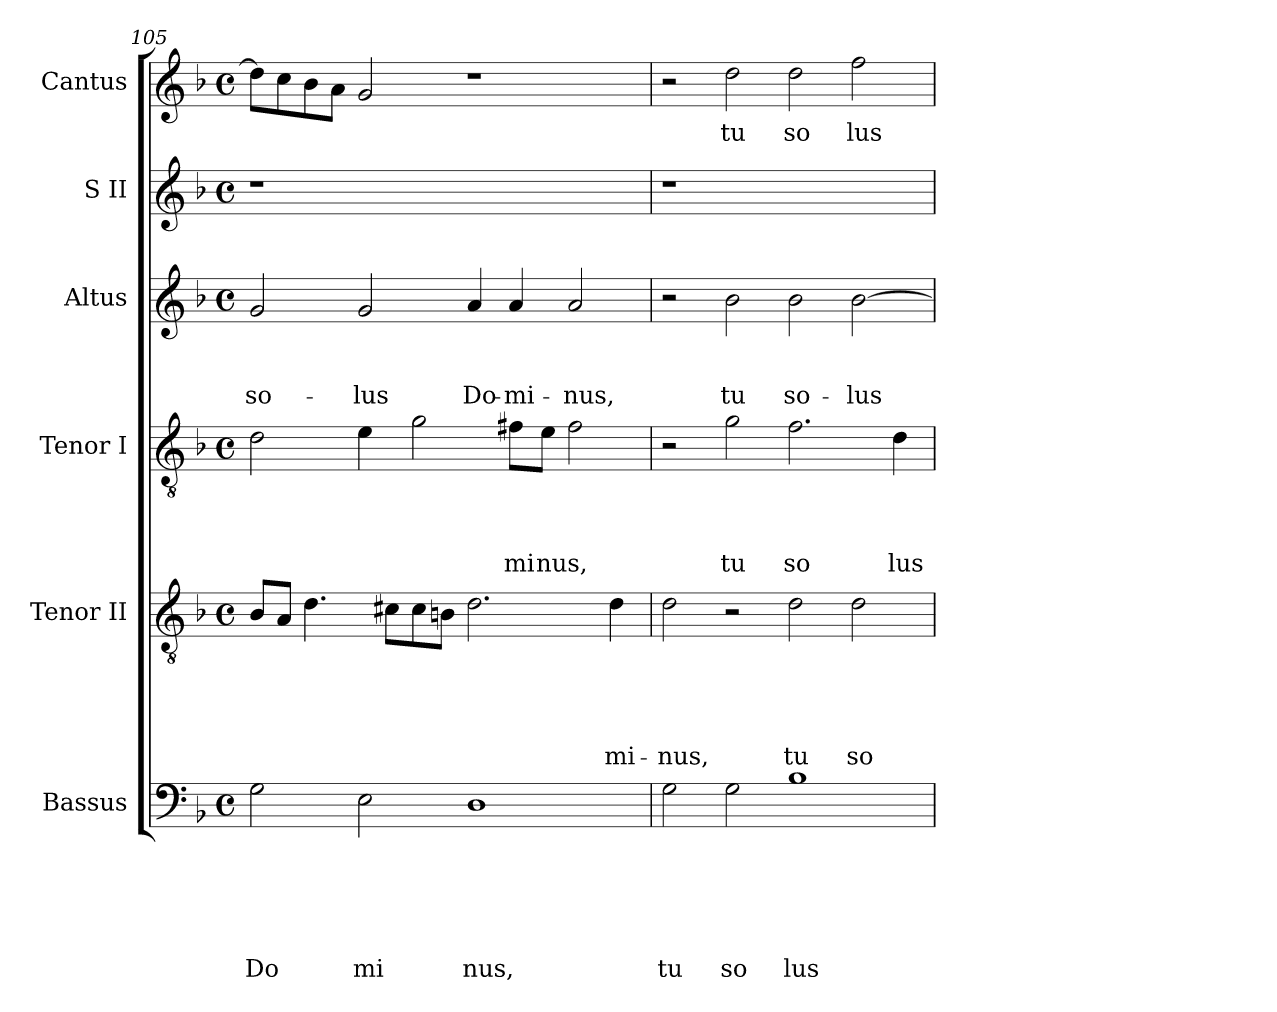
**kern	**text	**text	**text	**text	**text	**text	**kern	**text	**text	**text	**text	**text	**kern	**text	**text	**text	**text	**kern	**text	**text	**text	**kern	**kern	**text
*part6	*part6	*part6	*part6	*part6	*part6	*part6	*part5	*part5	*part5	*part5	*part5	*part5	*part4	*part4	*part4	*part4	*part4	*part3	*part3	*part3	*part3	*part2	*part1	*part1
*staff6	*staff6	*staff6	*staff6	*staff6	*staff6	*staff6	*staff5	*staff5	*staff5	*staff5	*staff5	*staff5	*staff4	*staff4	*staff4	*staff4	*staff4	*staff3	*staff3	*staff3	*staff3	*staff2	*staff1	*staff1
*I"Bassus	*	*	*	*	*	*	*I"Tenor II	*	*	*	*	*	*I"Tenor I	*	*	*	*	*I"Altus	*	*	*	*I"S II	*I"Cantus	*
*I'B	*	*	*	*	*	*	*I'T II	*	*	*	*	*	*I'T I	*	*	*	*	*I'A	*	*	*	*	*	*
!!LO:LB:g=z
*clefF4	*	*	*	*	*	*	*clefGv2	*	*	*	*	*	*clefGv2	*	*	*	*	*clefG2	*	*	*	*clefG2	*clefG2	*
*k[b-]	*	*	*	*	*	*	*k[b-]	*	*	*	*	*	*k[b-]	*	*	*	*	*k[b-]	*	*	*	*k[b-]	*k[b-]	*
*F:	*	*	*	*	*	*	*F:	*	*	*	*	*	*F:	*	*	*	*	*F:	*	*	*	*F:	*F:	*
*M4/4	*	*	*	*	*	*	*M4/4	*	*	*	*	*	*M4/4	*	*	*	*	*M4/4	*	*	*	*M4/4	*M4/4	*
*met(c)	*	*	*	*	*	*	*met(c)	*	*	*	*	*	*met(c)	*	*	*	*	*met(c)	*	*	*	*met(c)	*met(c)	*
=105	=105	=105	=105	=105	=105	=105	=105	=105	=105	=105	=105	=105	=105	=105	=105	=105	=105	=105	=105	=105	=105	=105	=105	=105
!	!	!	!	!	!	!LO:LY:b	!	!	!	!	!	!	!	!	!	!	!	!	!	!	!LO:LY:b	!	!	!
2G\	.	.	.	.	.	Do	8B-/L	.	.	.	.	.	2d\	.	.	.	.	2g/	.	.	so-	1r	8dd\L]	.
.	.	.	.	.	.	.	8A/J	.	.	.	.	.	.	.	.	.	.	.	.	.	.	.	8cc\	.
.	.	.	.	.	.	.	4.d\	.	.	.	.	.	.	.	.	.	.	.	.	.	.	.	8b-\	.
.	.	.	.	.	.	.	.	.	.	.	.	.	.	.	.	.	.	.	.	.	.	.	8a\J	.
!	!	!	!	!	!	!LO:LY:b	!	!	!	!	!	!	!	!	!	!	!	!	!	!	!LO:LY:b	!	!	!
2E\	.	.	.	.	.	mi	.	.	.	.	.	.	4e\	.	.	.	.	2g/	.	.	-lus	.	2g/	.
.	.	.	.	.	.	.	8c#\L	.	.	.	.	.	.	.	.	.	.	.	.	.	.	.	.	.
.	.	.	.	.	.	.	8c#\	.	.	.	.	.	2g\	.	.	.	.	.	.	.	.	.	.	.
.	.	.	.	.	.	.	8Bn\J	.	.	.	.	.	.	.	.	.	.	.	.	.	.	.	.	.
!	!	!	!	!	!	!LO:LY:b	!	!	!	!	!	!	!	!	!	!	!	!	!	!	!LO:LY:b	!	!	!
1D	.	.	.	.	.	nus,	2.d\	.	.	.	.	.	.	.	.	.	.	4a/	.	.	Do-	1ryy	1r	.
!	!	!	!	!	!	!	!	!	!	!	!	!	!	!	!	!	!LO:LY:b	!	!	!	!LO:LY:b	!	!	!
.	.	.	.	.	.	.	.	.	.	.	.	.	8f#X\L	.	.	.	mi	4a/	.	.	-mi-	.	.	.
!	!	!	!	!	!	!	!	!	!	!	!	!	!	!	!	!	!LO:LY:b	!	!	!	!	!	!	!
.	.	.	.	.	.	.	.	.	.	.	.	.	8e\J	.	.	.	nus,	.	.	.	.	.	.	.
!	!	!	!	!	!	!	!	!	!	!	!	!	!	!	!	!	!	!	!	!	!LO:LY:b	!	!	!
.	.	.	.	.	.	.	.	.	.	.	.	.	2f#\	.	.	.	.	2a/	.	.	-nus,	.	.	.
!	!	!	!	!	!	!	!	!	!	!	!	!LO:LY:b	!	!	!	!	!	!	!	!	!	!	!	!
.	.	.	.	.	.	.	4d\	.	.	.	.	mi-	.	.	.	.	.	.	.	.	.	.	.	.
=106	=106	=106	=106	=106	=106	=106	=106	=106	=106	=106	=106	=106	=106	=106	=106	=106	=106	=106	=106	=106	=106	=106	=106	=106
!	!	!	!	!	!	!LO:LY:b	!	!	!	!	!	!LO:LY:b	!	!	!	!	!	!	!	!	!	!	!	!
2G\	.	.	.	.	.	tu	2d\	.	.	.	.	-nus,	2r	.	.	.	.	2r	.	.	.	1r	2r	.
!	!	!	!	!	!	!LO:LY:b	!	!	!	!	!	!	!	!	!	!	!LO:LY:b	!	!	!	!LO:LY:b	!	!	!LO:LY:b
2G\	.	.	.	.	.	so	2r	.	.	.	.	.	2g\	.	.	.	tu	2b-\	.	.	tu	.	2dd\	tu
!	!	!	!	!	!	!LO:LY:b	!	!	!	!	!	!LO:LY:b	!	!	!	!	!LO:LY:b	!	!	!	!LO:LY:b	!	!	!LO:LY:b
1B-	.	.	.	.	.	lus	2d\	.	.	.	.	tu	2.f\	.	.	.	so	2b-\	.	.	so-	1ryy	2dd\	so
!	!	!	!	!	!	!	!	!	!	!	!	!LO:LY:b	!	!	!	!	!	!	!	!	!LO:LY:b	!	!	!LO:LY:b
.	.	.	.	.	.	.	2d\	.	.	.	.	so-	.	.	.	.	.	[>2b-\	.	.	-lus	.	2ff\	lus
!	!	!	!	!	!	!	!	!	!	!	!	!	!	!	!	!	!LO:LY:b	!	!	!	!	!	!	!
.	.	.	.	.	.	.	.	.	.	.	.	.	4d\	.	.	.	lus	.	.	.	.	.	.	.
=	=	=	=	=	=	=	=	=	=	=	=	=	=	=	=	=	=	=	=	=	=	=	=	=
*-	*-	*-	*-	*-	*-	*-	*-	*-	*-	*-	*-	*-	*-	*-	*-	*-	*-	*-	*-	*-	*-	*-	*-	*-
